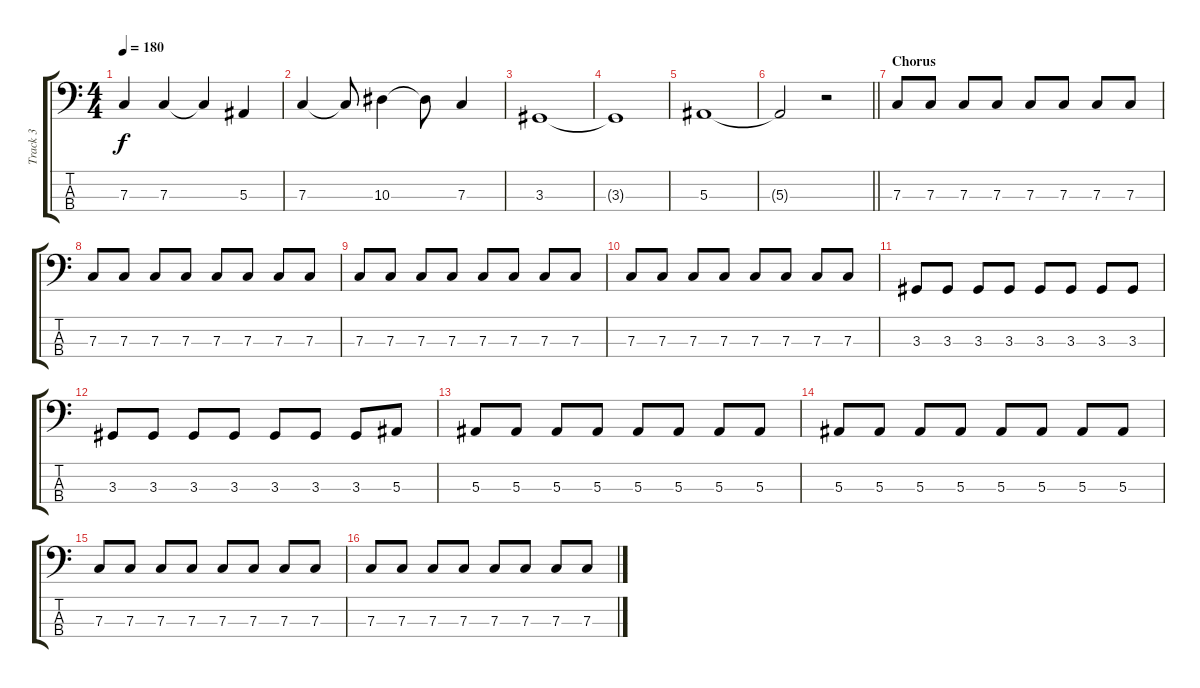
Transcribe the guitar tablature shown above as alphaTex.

\track ("Track 3" "Track 3") {instrument electricbassfinger}
\staff {score tabs}
\tuning (Eb2 Bb1 F1 C1) {hide}
\ts (4 4)
\tempo 180
\clef f4
\ks c
7.3{t}.4{dy f} 7.3.4 7.3{t}.4 5.3.4 |
7.3.4 7.3{t}.8 10.3.4 10.3{t}.8 7.3.4 |
3.3.1 |
3.3{t}.1 |
5.3.1 |
\barLineRight lightlight
5.3{t}.2 r.2 |
\section ("" "Chorus")
7.3.8 7.3.8 7.3.8 7.3.8 7.3.8 7.3.8 7.3.8 7.3.8 |
7.3.8 7.3.8 7.3.8 7.3.8 7.3.8 7.3.8 7.3.8 7.3.8 |
7.3.8 7.3.8 7.3.8 7.3.8 7.3.8 7.3.8 7.3.8 7.3.8 |
7.3.8 7.3.8 7.3.8 7.3.8 7.3.8 7.3.8 7.3.8 7.3.8 |
3.3.8 3.3.8 3.3.8 3.3.8 3.3.8 3.3.8 3.3.8 3.3.8 |
3.3.8 3.3.8 3.3.8 3.3.8 3.3.8 3.3.8 3.3.8 5.3.8 |
5.3.8 5.3.8 5.3.8 5.3.8 5.3.8 5.3.8 5.3.8 5.3.8 |
5.3.8 5.3.8 5.3.8 5.3.8 5.3.8 5.3.8 5.3.8 5.3.8 |
7.3.8 7.3.8 7.3.8 7.3.8 7.3.8 7.3.8 7.3.8 7.3.8 |
7.3.8 7.3.8 7.3.8 7.3.8 7.3.8 7.3.8 7.3.8 7.3.8
